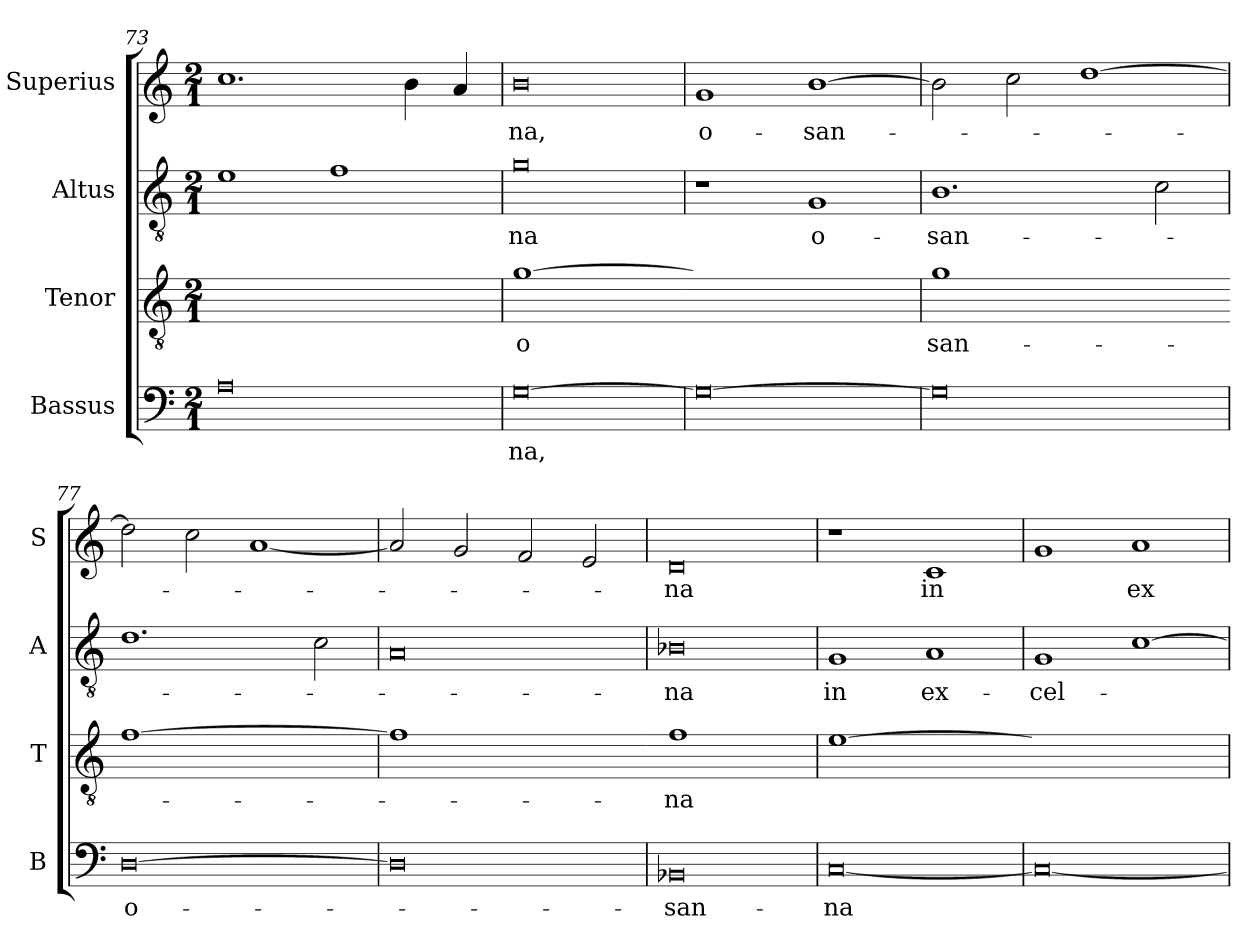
**kern	**text	**kern	**text	**kern	**text	**kern	**text
*part4	*part4	*part3	*part3	*part2	*part2	*part1	*part1
*staff4	*staff4	*staff3	*staff3	*staff2	*staff2	*staff1	*staff1
*I"Bassus	*	*I"Tenor	*	*I"Altus	*	*I"Superius	*
*I'B	*	*I'T	*	*I'A	*	*I'S	*
*clefF4	*	*clefGv2	*	*clefGv2	*	*clefG2	*
*k[]	*	*k[]	*	*k[]	*	*k[]	*
*M2/1	*	*M2/1	*	*M2/1	*	*M2/1	*
=73	=73	=73	=73	=73	=73	=73	=73
!	!	!LO:N:vis=1	!	!	!	!	!
0A	.	0ryy	.	1e	.	1.cc	.
.	.	.	.	1f	.	.	.
.	.	.	.	.	.	4b\	.
.	.	.	.	.	.	4a/	.
=74	=74	=74	=74	=74	=74	=74	=74
!	!	!LO:N:vis=1	!	!	!	!	!
[0G	-na,	[0g	o	0g	-na	0b	-na,
=75	=75	=75-	=75	=75	=75	=75	=75
!	!	!LO:N:vis=1	!	!	!	!	!
0G_	.	0gyy]	.	1r	.	1g	o-
.	.	.	.	1G	o-	[1b	-san-
=76	=76	=76	=76	=76	=76	=76	=76
!	!	!LO:N:vis=1	!	!	!	!	!
0G]	.	0g	-san-	1.B	-san-	2b\]	.
.	.	.	.	.	.	2cc\	.
.	.	.	.	.	.	[1dd	.
.	.	.	.	2c\	.	.	.
=77	=77	=77-	=77	=77	=77	=77	=77
!	!	!LO:N:vis=1	!	!	!	!	!
[0D	o-	[0f	.	1.d	.	2dd\]	.
.	.	.	.	.	.	2cc\	.
.	.	.	.	.	.	[1a	.
.	.	.	.	2c\	.	.	.
=78	=78	=78	=78	=78	=78	=78	=78
!	!	!LO:N:vis=1	!	!	!	!	!
0D]	.	0f]	.	0A	.	2a/]	.
.	.	.	.	.	.	2g/	.
.	.	.	.	.	.	2f/	.
.	.	.	.	.	.	2e/	.
=79	=79	=79-	=79	=79	=79	=79	=79
!	!	!LO:N:vis=1	!	!	!	!	!
0BB-X	-san-	0f	-na	0B-X	-na	0d	-na
=80	=80	=80	=80	=80	=80	=80	=80
!	!	!LO:N:vis=1	!	!	!	!	!
[0C	-na	[0e	.	1G	in	1r	.
.	.	.	.	1A	ex-	1c	in
=81	=81	=81-	=81	=81	=81	=81	=81
!	!	!LO:N:vis=1	!	!	!	!	!
0C_	.	0eyy]	.	1G	-cel-	1g	.
.	.	.	.	[1c	.	1a	ex-
=	=	=	=	=	=	=	=
*-	*-	*-	*-	*-	*-	*-	*-
